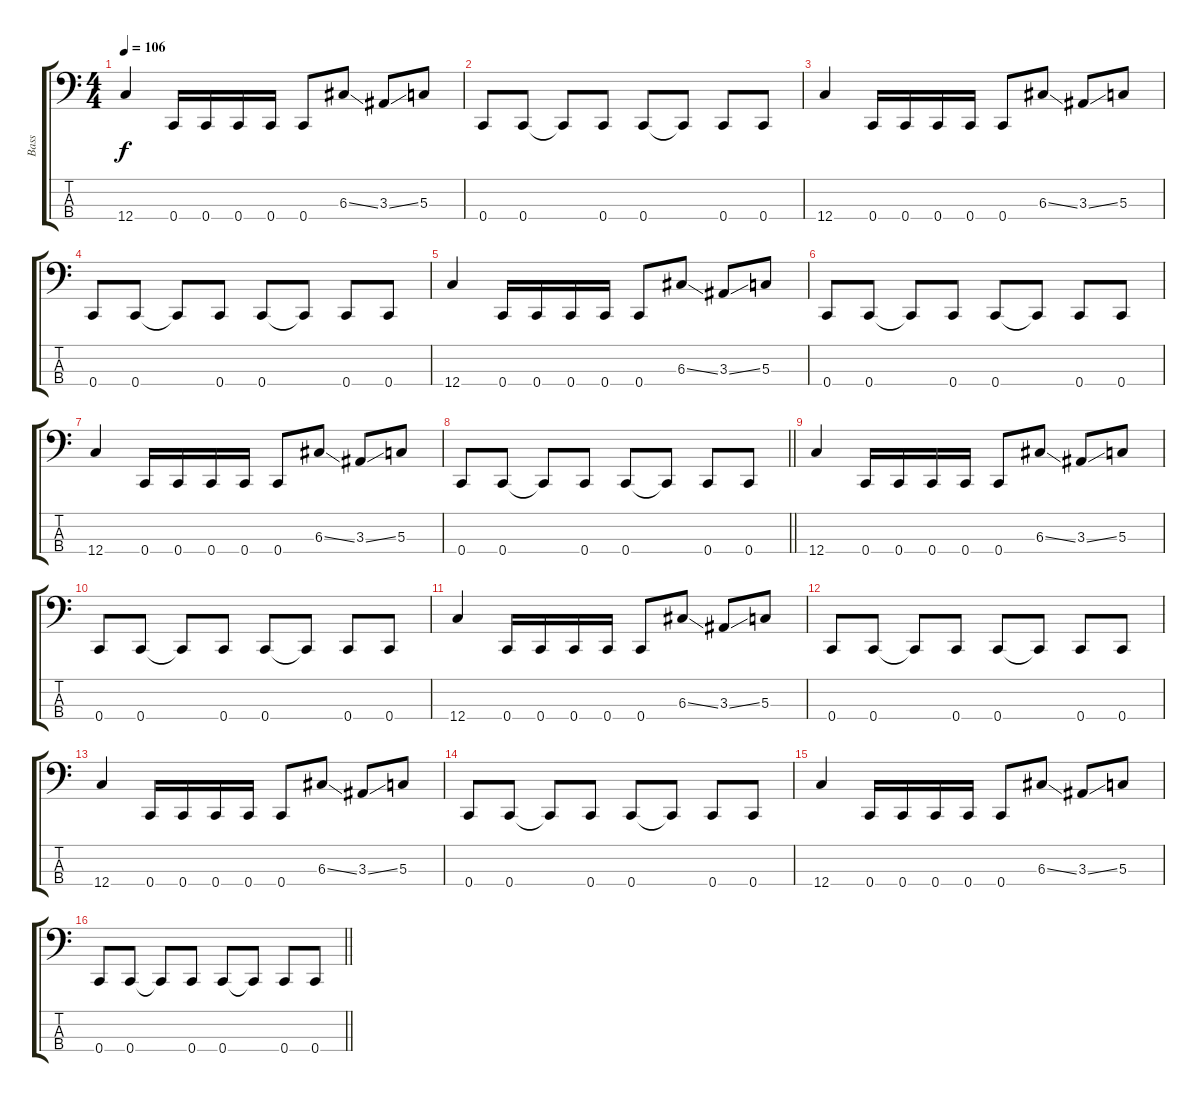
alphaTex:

\track ("Bass" "Bass") {instrument electricbassfinger}
\staff {score tabs}
\tuning (F2 C2 G1 C1) {hide}
\ts (4 4)
\section ("" "")
\tempo 106
\clef f4
\ks c
12.4.4{dy f} 0.4.16 0.4.16 0.4.16 0.4.16 0.4.8 6.3{ss}.8 3.3{ss}.8 5.3.8 |
0.4.8 0.4.8 0.4{t}.8 0.4.8 0.4.8 0.4{t}.8 0.4.8 0.4.8 |
12.4.4 0.4.16 0.4.16 0.4.16 0.4.16 0.4.8 6.3{ss}.8 3.3{ss}.8 5.3.8 |
0.4.8 0.4.8 0.4{t}.8 0.4.8 0.4.8 0.4{t}.8 0.4.8 0.4.8 |
12.4.4 0.4.16 0.4.16 0.4.16 0.4.16 0.4.8 6.3{ss}.8 3.3{ss}.8 5.3.8 |
0.4.8 0.4.8 0.4{t}.8 0.4.8 0.4.8 0.4{t}.8 0.4.8 0.4.8 |
12.4.4 0.4.16 0.4.16 0.4.16 0.4.16 0.4.8 6.3{ss}.8 3.3{ss}.8 5.3.8 |
\barLineRight lightlight
0.4.8 0.4.8 0.4{t}.8 0.4.8 0.4.8 0.4{t}.8 0.4.8 0.4.8 |
\section ("" "")
12.4.4 0.4.16 0.4.16 0.4.16 0.4.16 0.4.8 6.3{ss}.8 3.3{ss}.8 5.3.8 |
0.4.8 0.4.8 0.4{t}.8 0.4.8 0.4.8 0.4{t}.8 0.4.8 0.4.8 |
12.4.4 0.4.16 0.4.16 0.4.16 0.4.16 0.4.8 6.3{ss}.8 3.3{ss}.8 5.3.8 |
0.4.8 0.4.8 0.4{t}.8 0.4.8 0.4.8 0.4{t}.8 0.4.8 0.4.8 |
12.4.4 0.4.16 0.4.16 0.4.16 0.4.16 0.4.8 6.3{ss}.8 3.3{ss}.8 5.3.8 |
0.4.8 0.4.8 0.4{t}.8 0.4.8 0.4.8 0.4{t}.8 0.4.8 0.4.8 |
12.4.4 0.4.16 0.4.16 0.4.16 0.4.16 0.4.8 6.3{ss}.8 3.3{ss}.8 5.3.8 |
\barLineRight lightlight
0.4.8 0.4.8 0.4{t}.8 0.4.8 0.4.8 0.4{t}.8 0.4.8 0.4.8
